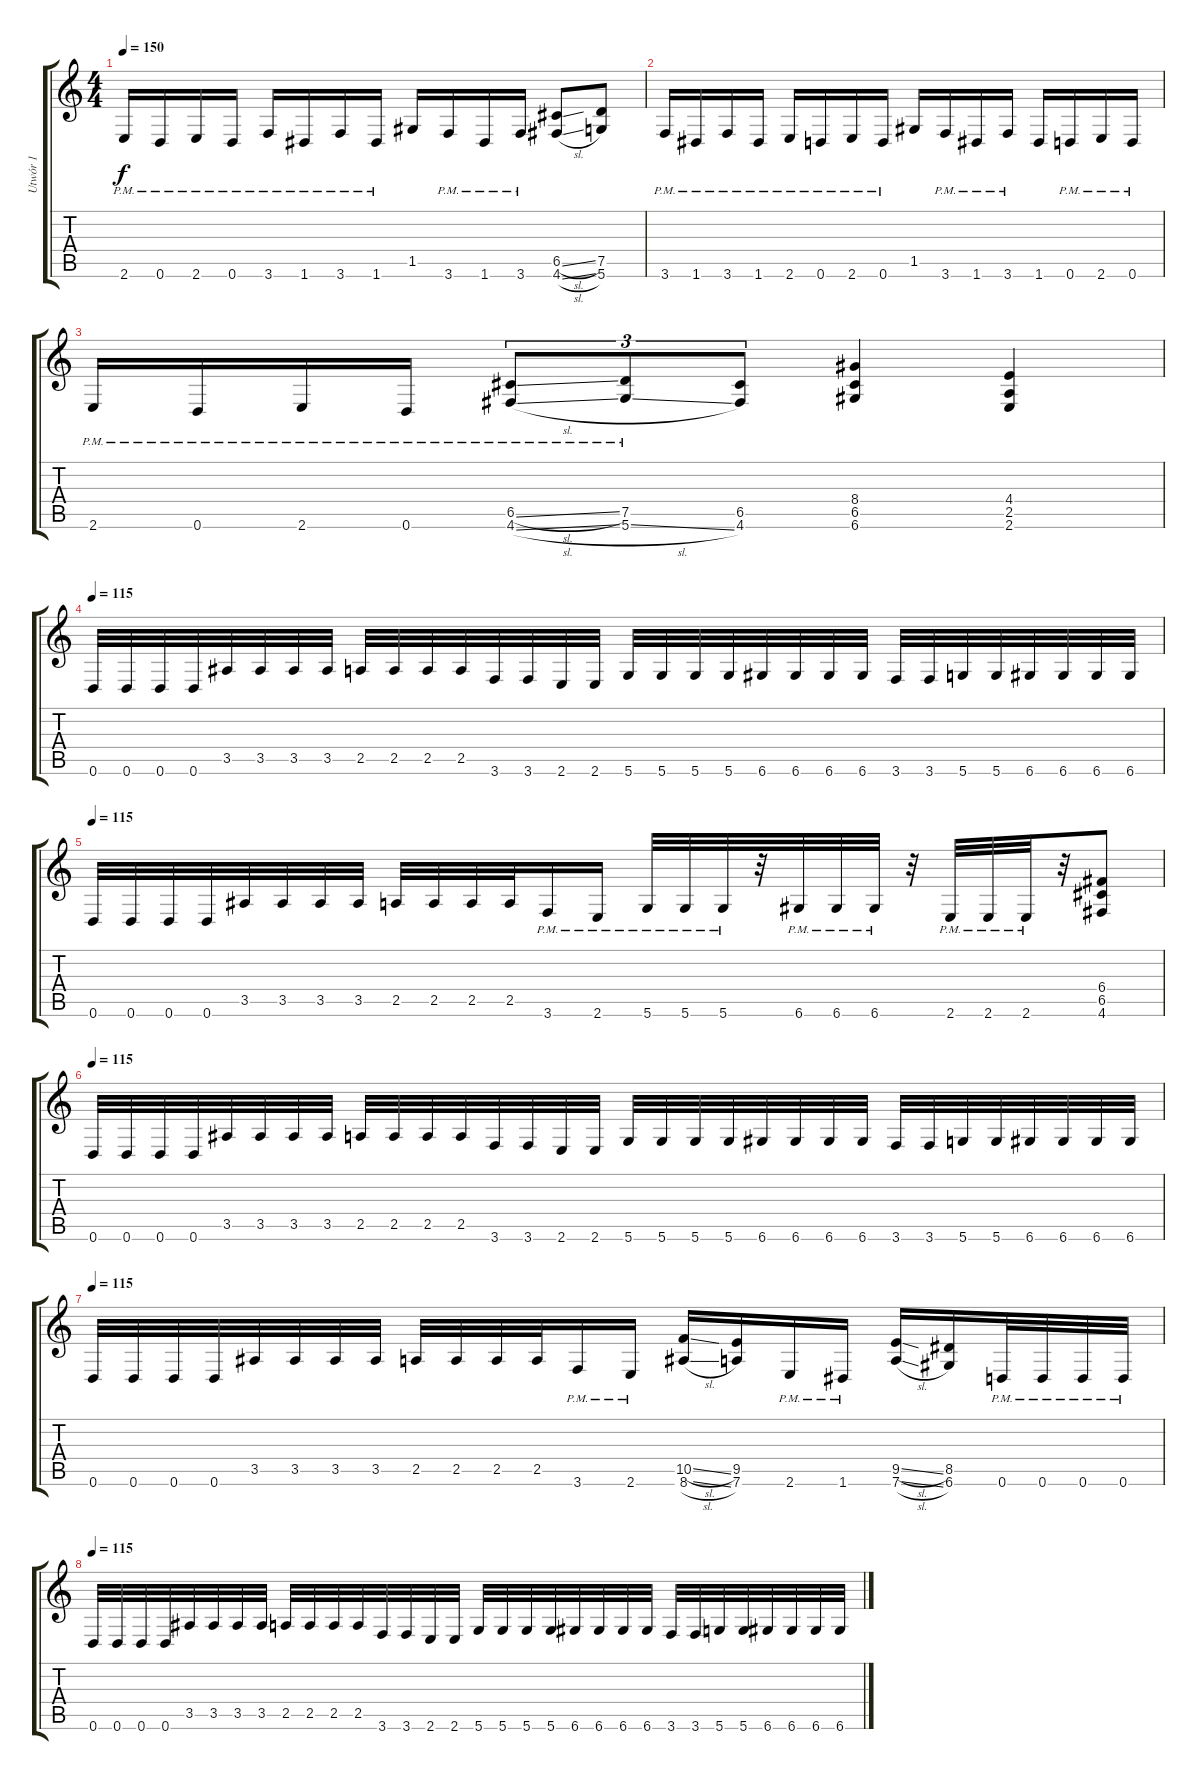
\track ("Utwór 1" "Utwór 1") {instrument distortionguitar}
\staff {score tabs}
\tuning (D4 A3 F3 C3 G2 D2) {hide}
\ts (4 4)
\tempo 150
\clef g2
\ks c
2.6{pm}.16{dy f} 0.6{pm}.16 2.6{pm}.16 0.6{pm}.16 3.6{pm}.16 1.6{pm}.16 3.6{pm}.16 1.6{pm}.16 1.5.16 3.6{pm}.16 1.6{pm}.16 3.6{pm}.16 (6.5{sl} 4.6{sl}).8 (7.5 5.6).8 |
3.6{pm}.16 1.6{pm}.16 3.6{pm}.16 1.6{pm}.16 2.6{pm}.16 0.6{pm}.16 2.6{pm}.16 0.6{pm}.16 1.5.16 3.6{pm}.16 1.6{pm}.16 3.6{pm}.16 1.6.16 0.6{pm}.16 2.6{pm}.16 0.6{pm}.16 |
2.6{pm}.16 0.6{pm}.16 2.6{pm}.16 0.6{pm}.16 (6.5{sl} 4.6{sl pm}).8{tu (3 2)} (7.5 5.6{sl pm}).8{tu (3 2)} (6.5 4.6).8{tu (3 2)} (8.4 6.5 6.6).4 (4.4 2.5 2.6).4 |
\tempo 115
0.6.32 0.6.32 0.6.32 0.6.32 3.5.32 3.5.32 3.5.32 3.5.32 2.5.32 2.5.32 2.5.32 2.5.32 3.6.32 3.6.32 2.6.32 2.6.32 5.6.32 5.6.32 5.6.32 5.6.32 6.6.32 6.6.32 6.6.32 6.6.32 3.6.32 3.6.32 5.6.32 5.6.32 6.6.32 6.6.32 6.6.32 6.6.32 |
\tempo 115
0.6.32 0.6.32 0.6.32 0.6.32 3.5.32 3.5.32 3.5.32 3.5.32 2.5.32 2.5.32 2.5.32 2.5.32 3.6{pm}.16 2.6{pm}.16 5.6{pm}.32 5.6{pm}.32 5.6{pm}.32 r.32 6.6{pm}.32 6.6{pm}.32 6.6{pm}.32 r.32 2.6{pm}.32 2.6{pm}.32 2.6{pm}.32 r.32 (6.4 6.5 4.6).8 |
\tempo 115
0.6.32 0.6.32 0.6.32 0.6.32 3.5.32 3.5.32 3.5.32 3.5.32 2.5.32 2.5.32 2.5.32 2.5.32 3.6.32 3.6.32 2.6.32 2.6.32 5.6.32 5.6.32 5.6.32 5.6.32 6.6.32 6.6.32 6.6.32 6.6.32 3.6.32 3.6.32 5.6.32 5.6.32 6.6.32 6.6.32 6.6.32 6.6.32 |
\tempo 115
0.6.32 0.6.32 0.6.32 0.6.32 3.5.32 3.5.32 3.5.32 3.5.32 2.5.32 2.5.32 2.5.32 2.5.32 3.6{pm}.16 2.6{pm}.16 (10.5{sl} 8.6{sl}).16 (9.5 7.6).16 2.6{pm}.16 1.6{pm}.16 (9.5{sl} 7.6{sl}).16 (8.5 6.6).16 0.6{pm}.32 0.6{pm}.32 0.6{pm}.32 0.6{pm}.32 |
\tempo 115
0.6.32 0.6.32 0.6.32 0.6.32 3.5.32 3.5.32 3.5.32 3.5.32 2.5.32 2.5.32 2.5.32 2.5.32 3.6.32 3.6.32 2.6.32 2.6.32 5.6.32 5.6.32 5.6.32 5.6.32 6.6.32 6.6.32 6.6.32 6.6.32 3.6.32 3.6.32 5.6.32 5.6.32 6.6.32 6.6.32 6.6.32 6.6.32
